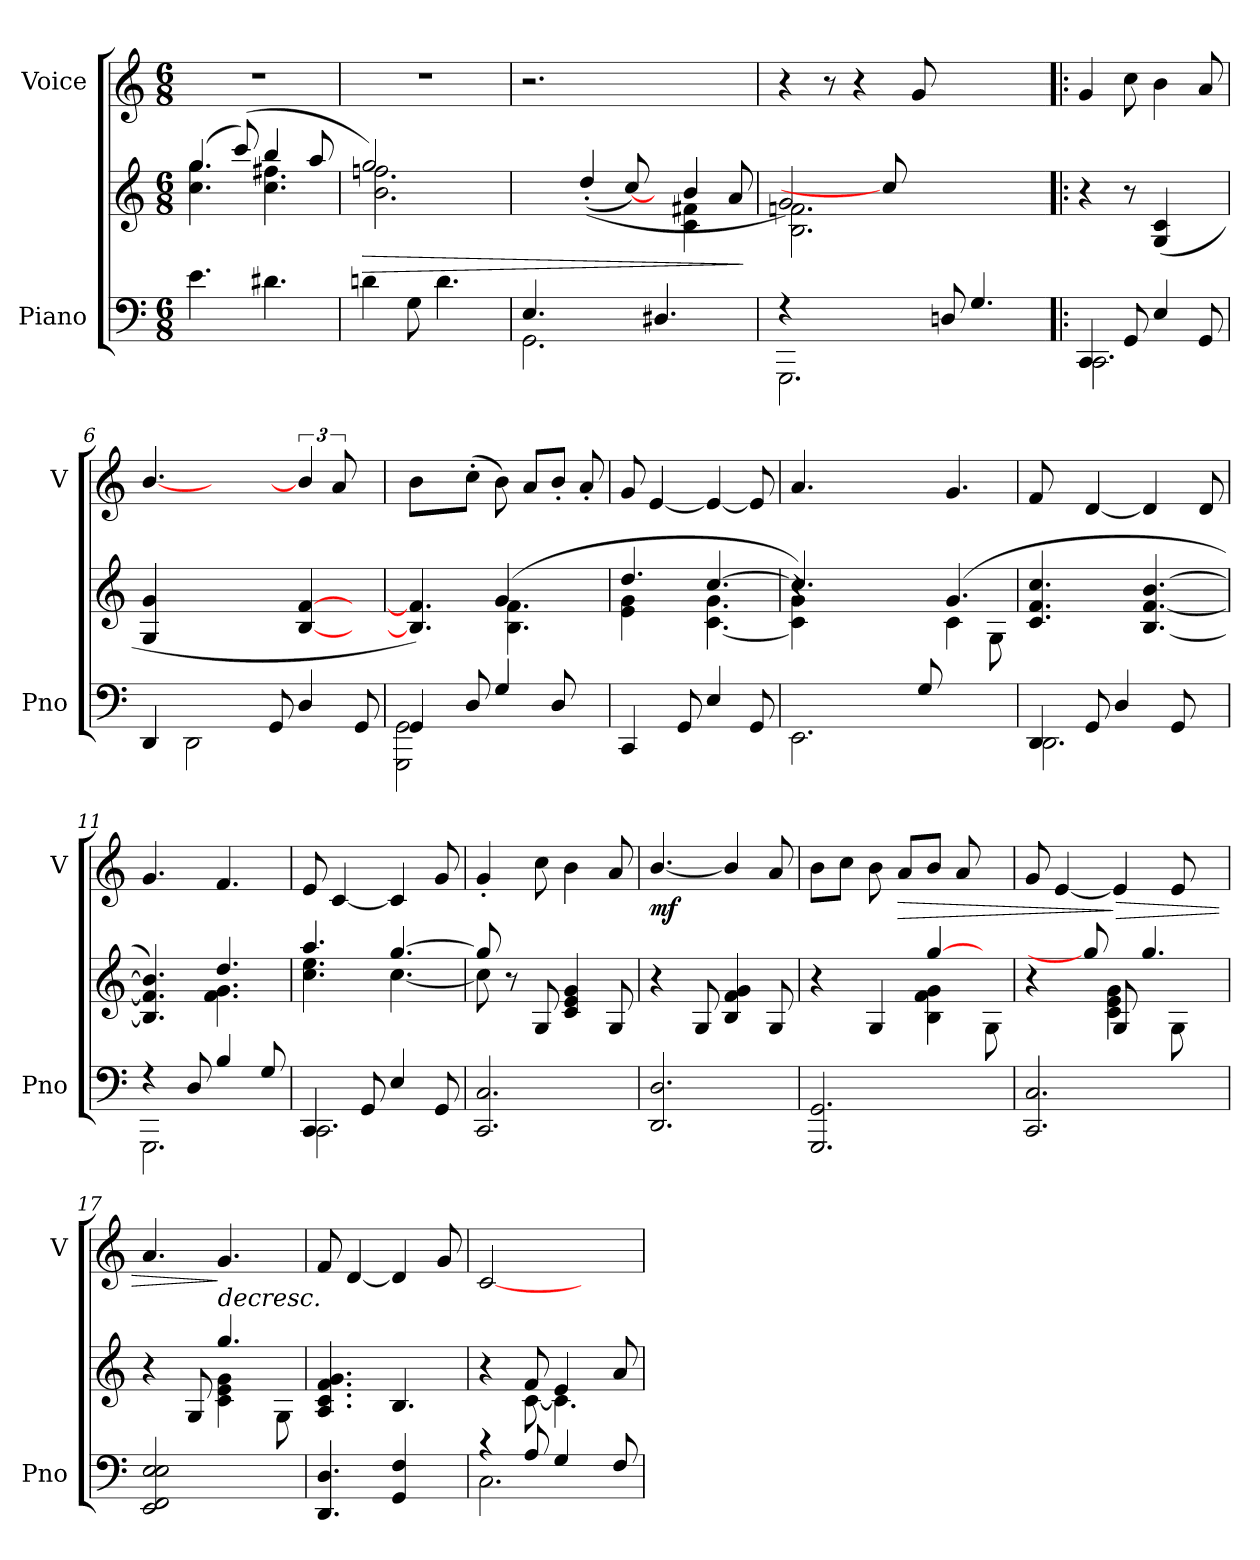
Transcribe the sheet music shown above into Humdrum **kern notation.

**kern	**kern	**dynam	**kern	**dynam
*part2	*part2	*part2	*part1	*part1
*staff3	*staff2	*staff2/3	*staff1	*staff1
*I"Piano	*	*	*I"Voice	*
*I'Pno	*	*	*I'V	*
*clefF4	*clefG2	*	*clefG2	*
*k[]	*k[]	*	*k[]	*
*M6/8	*M6/8	*	*M6/8	*
=1	=1	=1	=1	=1
*	*^	*	*	*
4.e\	(>4gg/	4.cc\ 4.gg\	.	2.r	.
.	(>8ccc/)	.	.	.	.
4.d#X\	4bb/	4.cc\ 4.ff#X\	.	.	.
.	8aa/	.	.	.	.
*	*v	*v	*	*	*
.	.	.	.	]
=2	=2	=2	=2	=2
!	!	!LO:HP:b	!	!
*	*^	*	*	*
4dn\	2gg/)	2.b\ 2.ffn\	>	2.r	.
8G\	.	.	.	.	.
4.d\	.	.	.	.	.
.	4ryy	.	.	.	.
=3	=3	=3	=3	=3	=3
*^	*	*	*	*	*
4.E/	2.GG\	4.ryy	2..ryy	.	2.r	.
4.ryy	.	(>(>4dd'/	.	.	.	.
.	.	[8cc/)	.	.	.	.
8ryy	4.D#X/	8ryy	.	.	2ryy	.
4.ryy	.	4b/	4c\ 4f#X\	.	.	.
.	8ryy	8a/	8ryy	.	.	.
*v	*v	*	*	*	*	*
*	*v	*v	*	*	*
.	.	]	.	.
=4	=4	=4	=4	=4
*^	*^	*	*	*
4r	2.GGG\	2g/)	2.B\ 2.fn\	.	4r	.
2ryy	.	.	.	.	8r	.
.	.	.	.	.	4r	.
.	.	8cc/]	.	.	.	.
.	.	4ryy	.	.	8g/	.
8Dn/	2ryy	.	4.ryy	.	2ryy	.
4.G/	.	4.ryy	.	.	.	.
.	.	.	8ryy	.	.	.
*	*	*v	*v	*	*	*
=5!|:	=5!|:	=5!|:	=5!|:	=5!|:	=5!|:
4CC/	2.CC\	4r	.	4g/	.
8GG/	.	8r	.	8cc\	.
4E/	.	(>4G/ 4c/	.	4b\	.
8GG/	.	8ryy	.	8a/	.
*v	*v	*	*	*	*
!!LO:LB:g=z
=6	=6	=6	=6	=6
4DD/	4G/ 4g/	.	[<4.b/	.
2DD\	2ryy	.	.	.
.	.	.	4.ryy	.
8GG/	8ryy	.	8ryy	.
4D/	[<4B/ [>4f/	.	6b/]	.
.	.	.	12a/	.
8GG/	8ryy	.	8ryy	.
=7	=7	=7	=7	=7
*^	*^	*	*	*
4GG/	2GGG\ 2GG\	4.B/] 4.f/])	4.ryy	.	8b\L	.
.	.	.	.	.	8ryy	.
8D/	.	.	.	.	(<8cc'\J	.
4G/	.	(>4g/	4.B\ 4.f\	.	8b\)	.
.	8ryy	.	.	.	8a/L	.
8D/	4ryy	8ryy	.	.	8b'/J	.
8ryy	.	8ryy	8ryy	.	8a'/	.
*v	*v	*	*	*	*	*
=8	=8	=8	=8	=8	=8
4CC/	4.dd/	4e\ 4g\	.	8g/	.
.	.	.	.	[<4e/	.
8GG/	.	8ryy	.	.	.
4E/	[>4.cc/	[<4.c\ 4.g\	.	4e/_	.
8GG/	.	.	.	8e/]	.
=9	=9	=9	=9	=9	=9
*	*	*^	*	*	*
2.EE\	4.cc/])	4c\] 4g\	4r	.	4.a/	.
.	.	8ryy	1ryy	.	.	.
.	4.ryy	4.ryy@	.	.	4.ryy	.
8G/	8ryy	8ryy@	.	.	8ryy	.
4.ryy	(>4.g/	4c\	.	.	4.g/	.
.	.	8G\	.	.	.	.
*	*v	*v	*v	*	*	*
=10	=10	=10	=10	=10
*^	*	*	*	*
4DD/	2.DD\	4.c/ 4.f/ 4.cc/	.	8f/	.
.	.	.	.	8ryy	.
8GG/	.	.	.	[<4d/	.
4D/	.	8ryy	.	.	.
.	.	[<4.B/ [>4.f/ [>4.b/	.	4d/]	.
8GG/	.	.	.	.	.
8ryy	8ryy	.	.	8d/	.
=11	=11	=11	=11	=11	=11
*	*	*^	*	*	*
4r	2.GGG\	4.B/] 4.f/] 4.b/])	4.ryy	.	4.g/	.
8D/	.	.	.	.	.	.
4B/	.	4.dd/	4.f\ 4.g\	.	4.f/	.
8G/	.	.	.	.	.	.
!!LO:LB:g=z
=12	=12	=12	=12	=12	=12	=12
4CC/	2.CC\	4.aa/	4.cc\ 4.ee\	.	8e/	.
.	.	.	.	.	[<4c/	.
8GG/	.	.	.	.	.	.
4E/	.	[>4.gg/	[<4.cc\	.	4c/]	.
8GG/	.	.	.	.	8g/	.
*v	*v	*	*	*	*	*
=13	=13	=13	=13	=13	=13
2.CC/ 2.C/	8gg/]	8cc\]	.	4g'/	.
.	2ryy	8r	.	.	.
.	.	8G/	.	8cc\	.
.	.	4c/ 4e/ 4g/	.	4b\	.
.	8ryy	8G/	.	8a/	.
=14	=14	=14	=14	=14	=14
!	!	!	!	!	!LO:DY:b
*	*v	*v	*	*	*
2.DD/ 2.D/	4r	.	[<4.b/	mf
.	8G/	.	.	.
.	4B/ 4f/ 4g/	.	4b/]	.
.	8G/	.	8a/	.
=15	=15	=15	=15	=15
*	*^	*	*	*
2.GGG/ 2.GG/	4r	2ryy	.	8b\L	.
.	.	.	.	8cc\J	.
.	4G/	.	.	8b\	.
!	!	!	!	!	!LO:HP:b
.	.	.	.	8a/L	>
.	[4gg/	4B\ 4f\ 4g\	.	8b/J	.
.	.	.	.	8a/	.
8ryy	8ryy	8G\	.	8ryy	.
=16	=16	=16	=16	=16	=16
2.CC/ 2.C/	4r	4.ryy	.	8g/	.
.	.	.	.	[<4e/	.
.	8gg/]	.	.	.	.
!	!	!	!	!	!LO:HP:n=1:b
.	8G/	4c\ 4e\ 4g\	.	4e/]	] >
.	4.gg/	.	.	.	.
.	.	8G\	.	8e/	.
8ryy	.	8ryy	.	8ryy	.
=17	=17	=17	=17	=17	=17
2EE/ 2FF/ 2E/ 2E/	4r	4.ryy	.	4.a/	.
.	8G/	.	.	.	.
!	!	!	!	!	!LO:HP:n=1:b
.	4.gg/	4c\ 4e\ 4g\	.	4.g/	] >
4ryy	.	.	.	.	.
.	.	8G\	.	.	.
*	*v	*v	*	*	*
!!LO:PB:g=z
=18	=18	=18	=18	=18
4.DD/ 4.D/	4.A/ 4.c/ 4.f/ 4.g/	.	8f/	.
.	.	.	[<4d/	.
4GG/ 4F/	4.B/	.	4d/]	.
8ryy	.	.	8g/	.
=19	=19	=19	=19	=19
*^	*^	*	*	*
4r	2.C\	4r	4ryy	.	[<2c/	.
8A/	.	8f/	[<8c\	.	.	.
4G/	.	4e/	4.c\]	.	.	.
.	.	.	.	.	4ryy	.
8F/	.	8a/	.	.	.	.
*v	*v	*	*	*	*	*
*	*v	*v	*	*	*
=	=	=	=	=
*-	*-	*-	*-	*-
